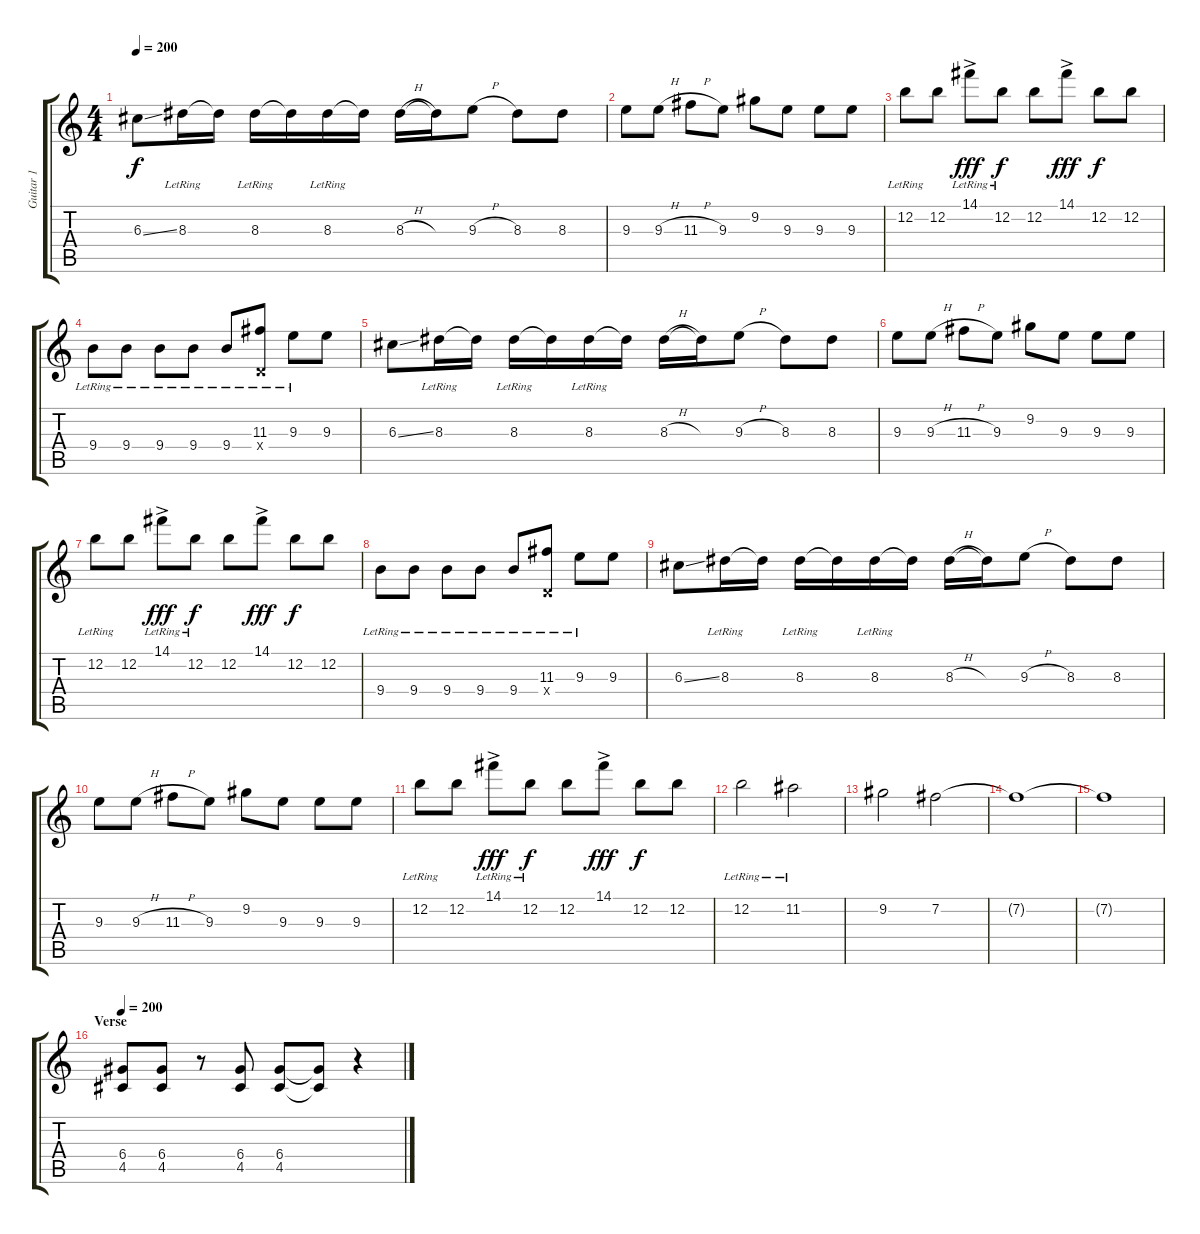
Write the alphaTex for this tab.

\track ("Guitar 1" "Guitar 1") {instrument distortionguitar}
\staff {score tabs}
\tuning (E4 B3 G3 D3 A2 E2) {hide}
\ts (4 4)
\tempo 200
\clef g2
\ks c
6.3{ss}.8{dy f} 8.3{lr}.16 8.3{t}.16 8.3{lr}.16 8.3{t}.16 8.3{lr}.16 8.3{t}.16 8.3{h}.16 8.3{t}.16 9.3{h}.8 8.3.8 8.3.8 |
9.3.8 9.3{h}.8 11.3{h}.8 9.3.8 9.2.8 9.3.8 9.3.8 9.3.8 |
12.2{lr}.8 12.2.8 14.1{ac lr}.8{dy fff} 12.2{lr}.8{dy f} 12.2.8 14.1{ac}.8{dy fff} 12.2.8{dy f} 12.2.8 |
9.4{lr}.8 9.4{lr}.8 9.4{lr}.8 9.4{lr}.8 9.4{lr}.8 (11.3{lr} 0.4{x}).8 9.3{lr}.8 9.3.8 |
6.3{ss}.8 8.3{lr}.16 8.3{t}.16 8.3{lr}.16 8.3{t}.16 8.3{lr}.16 8.3{t}.16 8.3{h}.16 8.3{t}.16 9.3{h}.8 8.3.8 8.3.8 |
9.3.8 9.3{h}.8 11.3{h}.8 9.3.8 9.2.8 9.3.8 9.3.8 9.3.8 |
12.2{lr}.8 12.2.8 14.1{ac lr}.8{dy fff} 12.2{lr}.8{dy f} 12.2.8 14.1{ac}.8{dy fff} 12.2.8{dy f} 12.2.8 |
9.4{lr}.8 9.4{lr}.8 9.4{lr}.8 9.4{lr}.8 9.4{lr}.8 (11.3{lr} 0.4{x}).8 9.3{lr}.8 9.3.8 |
6.3{ss}.8 8.3{lr}.16 8.3{t}.16 8.3{lr}.16 8.3{t}.16 8.3{lr}.16 8.3{t}.16 8.3{h}.16 8.3{t}.16 9.3{h}.8 8.3.8 8.3.8 |
9.3.8 9.3{h}.8 11.3{h}.8 9.3.8 9.2.8 9.3.8 9.3.8 9.3.8 |
12.2{lr}.8 12.2.8 14.1{ac lr}.8{dy fff} 12.2{lr}.8{dy f} 12.2.8 14.1{ac}.8{dy fff} 12.2.8{dy f} 12.2.8 |
12.2{lr}.2 11.2{lr}.2 |
9.2.2 7.2.2 |
7.2{t}.1 |
7.2{t}.1 |
\section ("" "Verse")
\tempo 200
(6.4 4.5).8{instrument distortionguitar} (6.4 4.5).8 r.8 (6.4 4.5).8 (6.4 4.5).8 (6.4{t} 4.5{t}).8 r.4
